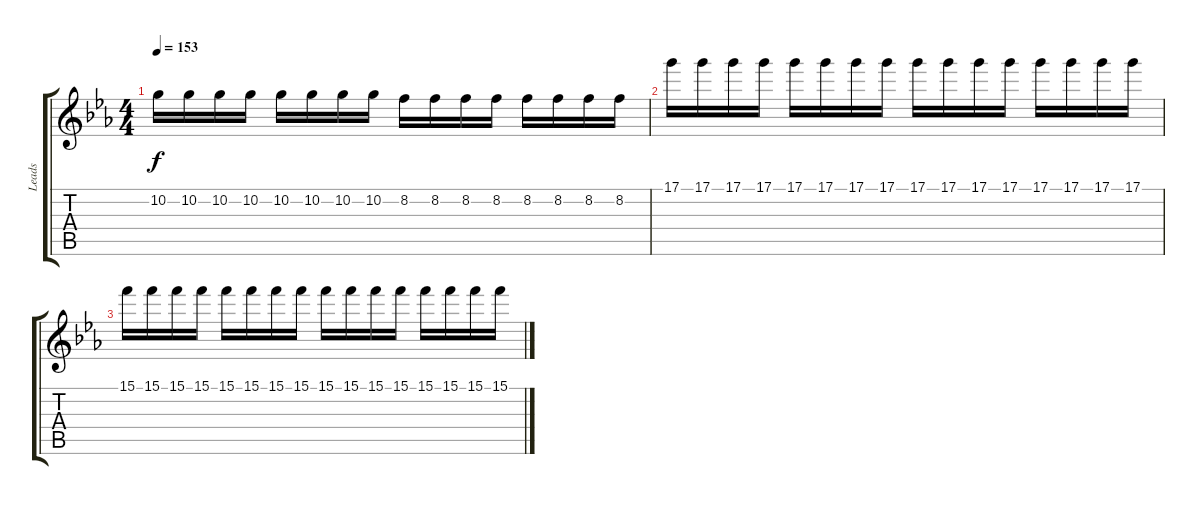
\track ("Leads" "Leads") {instrument distortionguitar}
\staff {score tabs}
\tuning (D4 A3 F3 C3 G2 C2) {hide}
\ts (4 4)
\tempo 153
\clef g2
\ks cminor
10.2.16{dy f} 10.2.16 10.2.16 10.2.16 10.2.16 10.2.16 10.2.16 10.2.16 8.2.16 8.2.16 8.2.16 8.2.16 8.2.16 8.2.16 8.2.16 8.2.16 |
17.1.16 17.1.16 17.1.16 17.1.16 17.1.16 17.1.16 17.1.16 17.1.16 17.1.16 17.1.16 17.1.16 17.1.16 17.1.16 17.1.16 17.1.16 17.1.16 |
15.1.16 15.1.16 15.1.16 15.1.16 15.1.16 15.1.16 15.1.16 15.1.16 15.1.16 15.1.16 15.1.16 15.1.16 15.1.16 15.1.16 15.1.16 15.1.16
